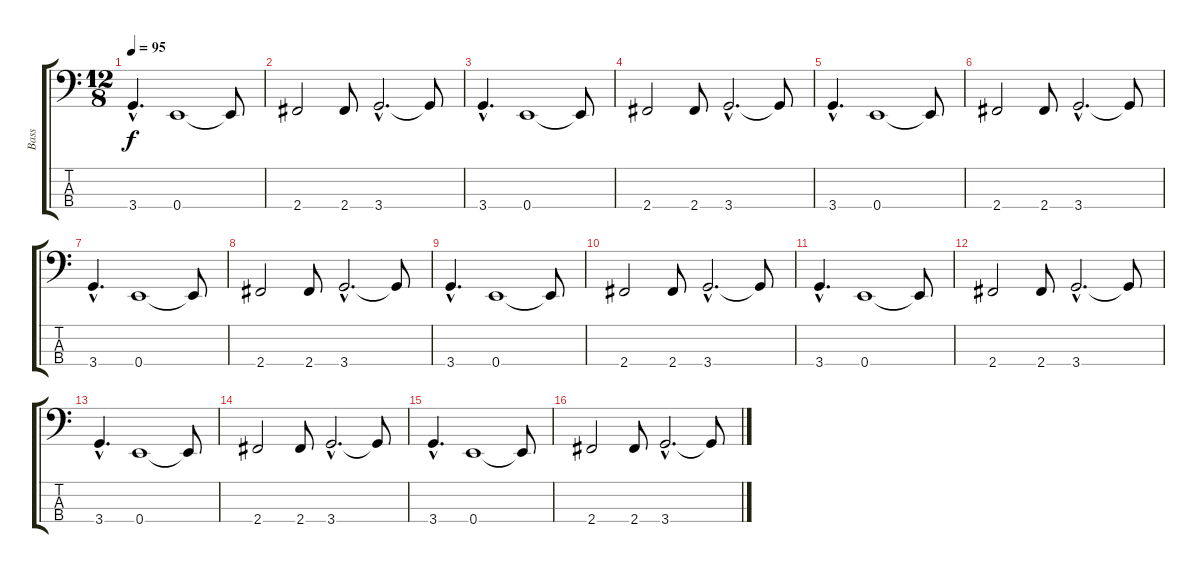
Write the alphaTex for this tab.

\track ("Bass" "Bass") {instrument electricbasspick}
\staff {score tabs}
\tuning (G2 D2 A1 E1) {hide}
\ts (12 8)
\tempo 95
\clef f4
\ks c
3.4{hac}.4{d dy f} 0.4.1 0.4{t}.8 |
2.4.2 2.4.8 3.4{hac}.2{d} 3.4{t}.8 |
3.4{hac}.4{d} 0.4.1 0.4{t}.8 |
2.4.2 2.4.8 3.4{hac}.2{d} 3.4{t}.8 |
3.4{hac}.4{d} 0.4.1 0.4{t}.8 |
2.4.2 2.4.8 3.4{hac}.2{d} 3.4{t}.8 |
3.4{hac}.4{d} 0.4.1 0.4{t}.8 |
2.4.2 2.4.8 3.4{hac}.2{d} 3.4{t}.8 |
3.4{hac}.4{d} 0.4.1 0.4{t}.8 |
2.4.2 2.4.8 3.4{hac}.2{d} 3.4{t}.8 |
3.4{hac}.4{d} 0.4.1 0.4{t}.8 |
2.4.2 2.4.8 3.4{hac}.2{d} 3.4{t}.8 |
3.4{hac}.4{d volume 5} 0.4.1 0.4{t}.8 |
2.4.2 2.4.8 3.4{hac}.2{d} 3.4{t}.8 |
3.4{hac}.4{d volume 0} 0.4.1 0.4{t}.8 |
2.4.2 2.4.8 3.4{hac}.2{d} 3.4{t}.8
